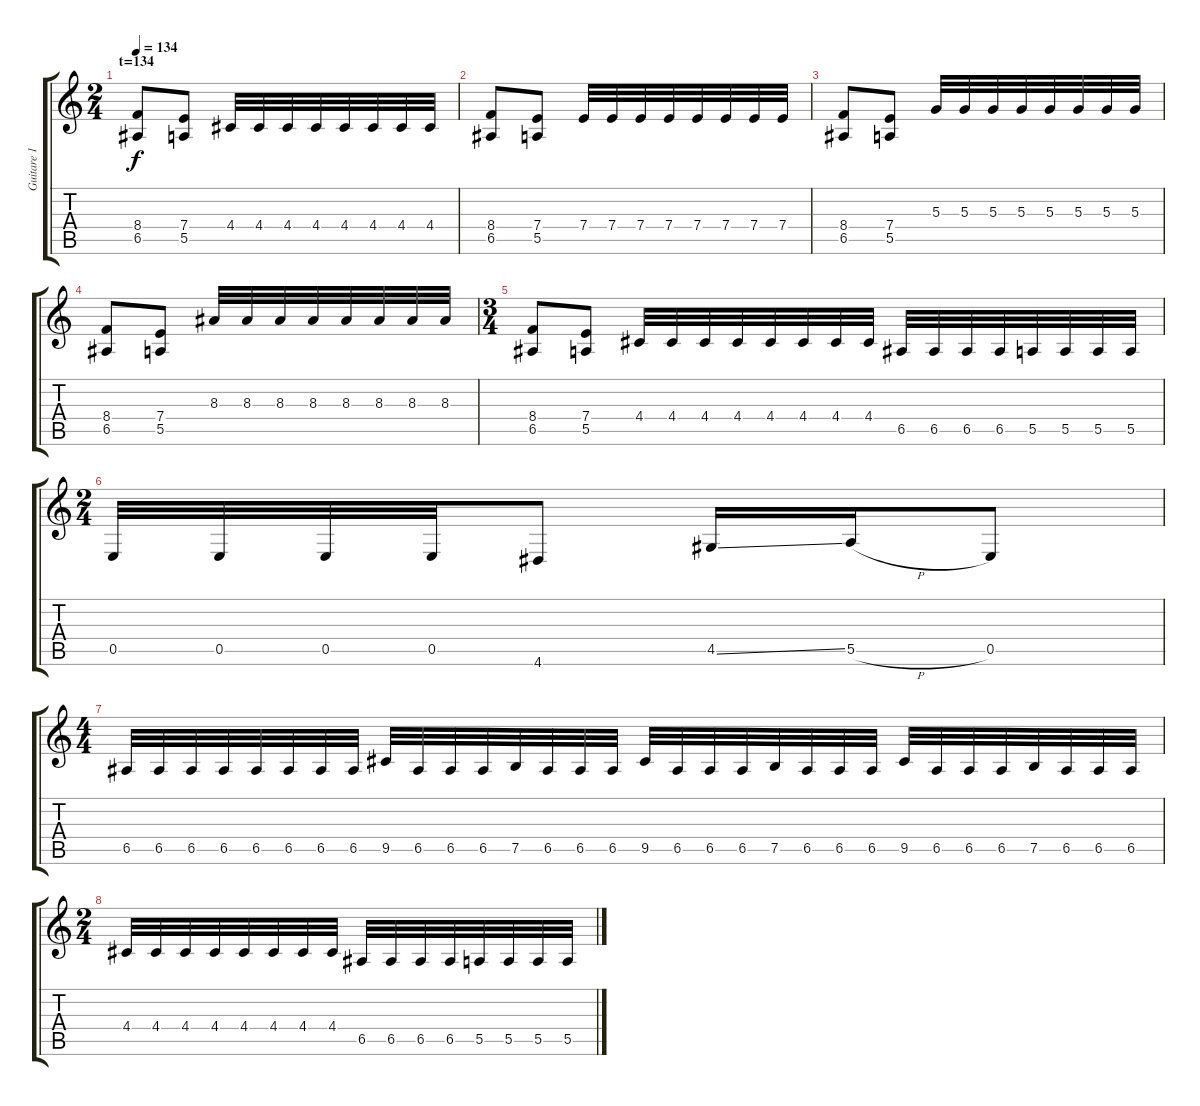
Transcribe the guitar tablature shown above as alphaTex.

\track ("Guitare 1" "Guitare 1") {instrument distortionguitar}
\staff {score tabs}
\tuning (B3 Gb3 D3 A2 E2 B1) {hide}
\ts (2 4)
\section ("" "t=134")
\tempo 134
\clef g2
\ks c
(8.4 6.5).8{dy f instrument distortionguitar} (7.4 5.5).8 4.4.32 4.4.32 4.4.32 4.4.32 4.4.32 4.4.32 4.4.32 4.4.32 |
(8.4 6.5).8 (7.4 5.5).8 7.4.32 7.4.32 7.4.32 7.4.32 7.4.32 7.4.32 7.4.32 7.4.32 |
(8.4 6.5).8 (7.4 5.5).8 5.3.32 5.3.32 5.3.32 5.3.32 5.3.32 5.3.32 5.3.32 5.3.32 |
(8.4 6.5).8 (7.4 5.5).8 8.3.32 8.3.32 8.3.32 8.3.32 8.3.32 8.3.32 8.3.32 8.3.32 |
\ts (3 4)
(8.4 6.5).8 (7.4 5.5).8 4.4.32 4.4.32 4.4.32 4.4.32 4.4.32 4.4.32 4.4.32 4.4.32 6.5.32 6.5.32 6.5.32 6.5.32 5.5.32 5.5.32 5.5.32 5.5.32 |
\ts (2 4)
0.5.32 0.5.32 0.5.32 0.5.32 4.6.8 4.5{ss}.16 5.5{h}.16 0.5.8 |
\ts (4 4)
6.5.32 6.5.32 6.5.32 6.5.32 6.5.32 6.5.32 6.5.32 6.5.32 9.5.32 6.5.32 6.5.32 6.5.32 7.5.32 6.5.32 6.5.32 6.5.32 9.5.32 6.5.32 6.5.32 6.5.32 7.5.32 6.5.32 6.5.32 6.5.32 9.5.32 6.5.32 6.5.32 6.5.32 7.5.32 6.5.32 6.5.32 6.5.32 |
\ts (2 4)
4.4.32 4.4.32 4.4.32 4.4.32 4.4.32 4.4.32 4.4.32 4.4.32 6.5.32 6.5.32 6.5.32 6.5.32 5.5.32 5.5.32 5.5.32 5.5.32
